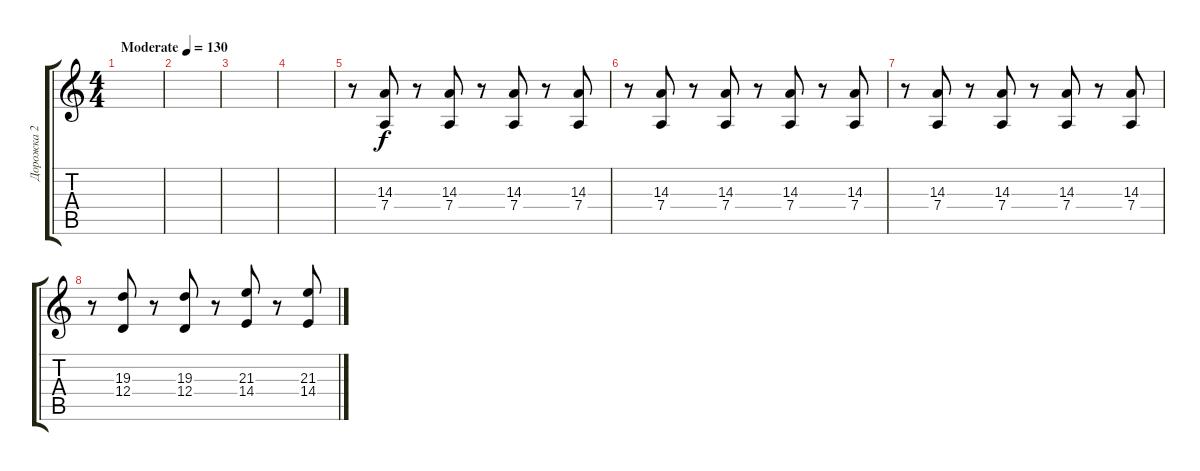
\track ("Дорожка 2" "Дорожка 2") {instrument honkytonkpiano}
\staff {score tabs}
\tuning (E4 B3 G3 D3 A2 E2) {hide}
\ts (4 4)
\tempo (130 "Moderate")
\clef g2
\ks c
|
|
|
|
r.8 (14.3 7.4).8 r.8 (14.3 7.4).8 r.8 (14.3 7.4).8 r.8 (14.3 7.4).8 |
r.8 (14.3 7.4).8 r.8 (14.3 7.4).8 r.8 (14.3 7.4).8 r.8 (14.3 7.4).8 |
r.8 (14.3 7.4).8 r.8 (14.3 7.4).8 r.8 (14.3 7.4).8 r.8 (14.3 7.4).8 |
r.8 (19.3 12.4).8 r.8 (19.3 12.4).8 r.8 (21.3 14.4).8 r.8 (21.3 14.4).8
